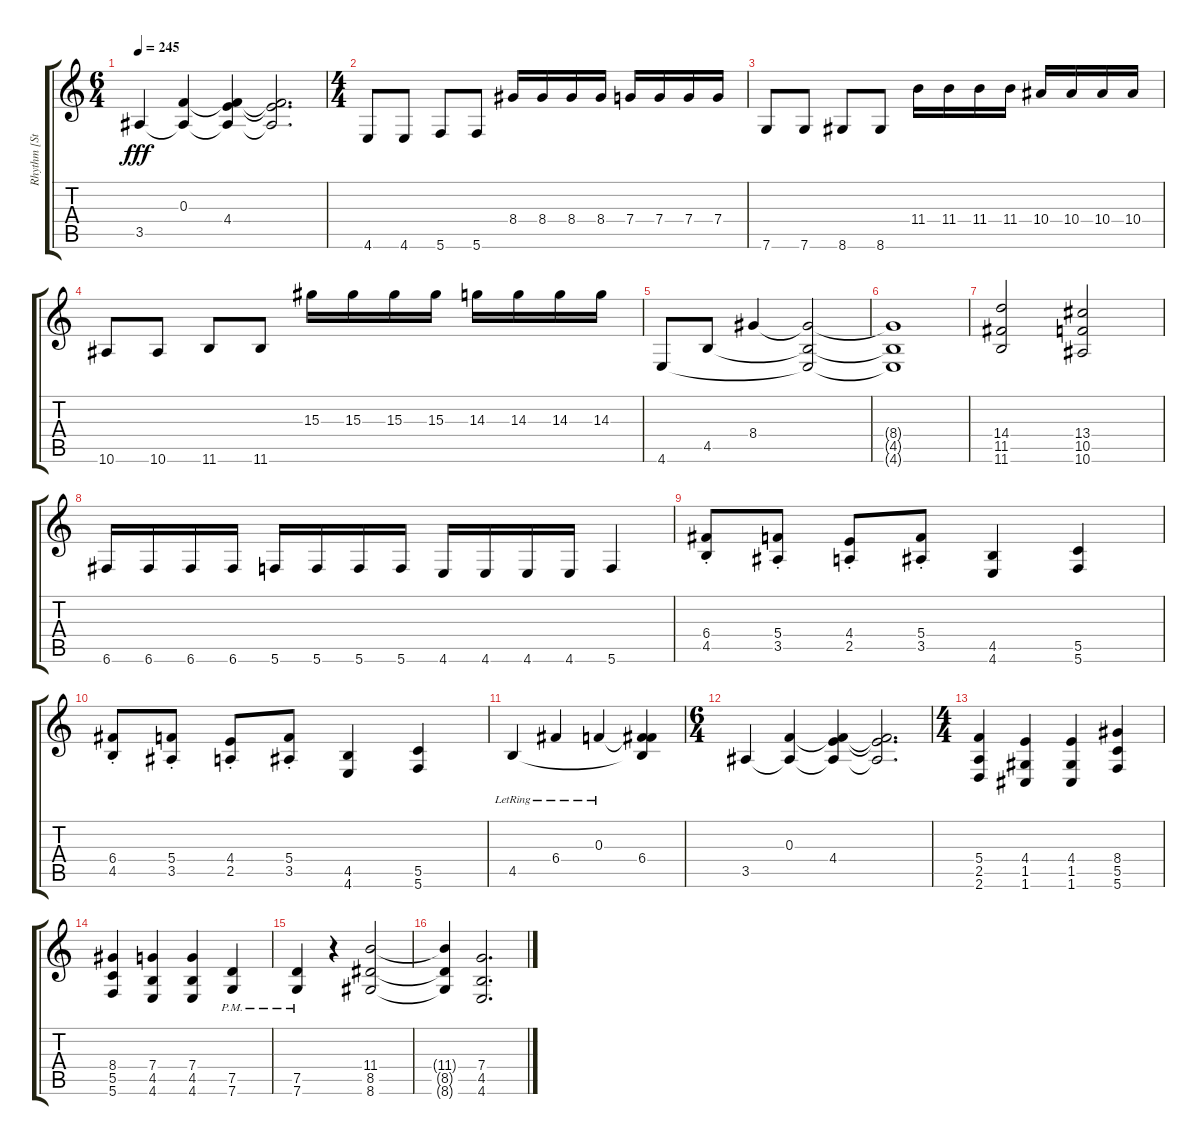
\track ("Rhythm [Steve Jones]" "Rhythm [St") {instrument distortionguitar}
\staff {score tabs}
\tuning (D4 A3 F3 C3 G2 C2) {hide}
\ts (6 4)
\tempo 245
\clef g2
\ks c
3.5.4{dy fff} (0.3 3.5{t}).4 (0.3{t} 4.4 3.5{t}).4 (0.3{t} 4.4{t} 3.5{t}).2{d} |
\ts (4 4)
4.6.8 4.6.8 5.6.8 5.6.8 8.4.16 8.4.16 8.4.16 8.4.16 7.4.16 7.4.16 7.4.16 7.4.16 |
7.6.8 7.6.8 8.6.8 8.6.8 11.4.16 11.4.16 11.4.16 11.4.16 10.4.16 10.4.16 10.4.16 10.4.16 |
10.6.8 10.6.8 11.6.8 11.6.8 15.3.16 15.3.16 15.3.16 15.3.16 14.3.16 14.3.16 14.3.16 14.3.16 |
4.6.8 4.5.8 8.4.4 (8.4{t} 4.5{t} 4.6{t}).2 |
(8.4{t} 4.5{t} 4.6{t}).1 |
(14.4 11.5 11.6).2 (13.4 10.5 10.6).2 |
6.6.16 6.6.16 6.6.16 6.6.16 5.6.16 5.6.16 5.6.16 5.6.16 4.6.16 4.6.16 4.6.16 4.6.16 5.6.4 |
(6.4{st} 4.5{st}).8 (5.4{st} 3.5{st}).8 (4.4{st} 2.5{st}).8 (5.4{st} 3.5{st}).8 (4.5 4.6).4 (5.5 5.6).4 |
(6.4{st} 4.5{st}).8 (5.4{st} 3.5{st}).8 (4.4{st} 2.5{st}).8 (5.4{st} 3.5{st}).8 (4.5 4.6).4 (5.5 5.6).4 |
4.5{lr}.4 6.4{lr}.4 0.3{lr}.4 (0.3{t} 6.4 4.5{t}).4 |
\ts (6 4)
3.5.4 (0.3 3.5{t}).4 (0.3{t} 4.4 3.5{t}).4 (0.3{t} 4.4{t} 3.5{t}).2{d} |
\ts (4 4)
(5.4 2.5 2.6).4 (4.4 1.5 1.6).4 (4.4 1.5 1.6).4 (8.4 5.5 5.6).4 |
(8.4 5.5 5.6).4 (7.4 4.5 4.6).4 (7.4 4.5 4.6).4 (7.5{pm} 7.6{pm}).4 |
(7.5{pm} 7.6{pm}).4 r.4 (11.4 8.5 8.6).2 |
(11.4{t} 8.5{t} 8.6{t}).4 (7.4 4.5 4.6).2{d}
